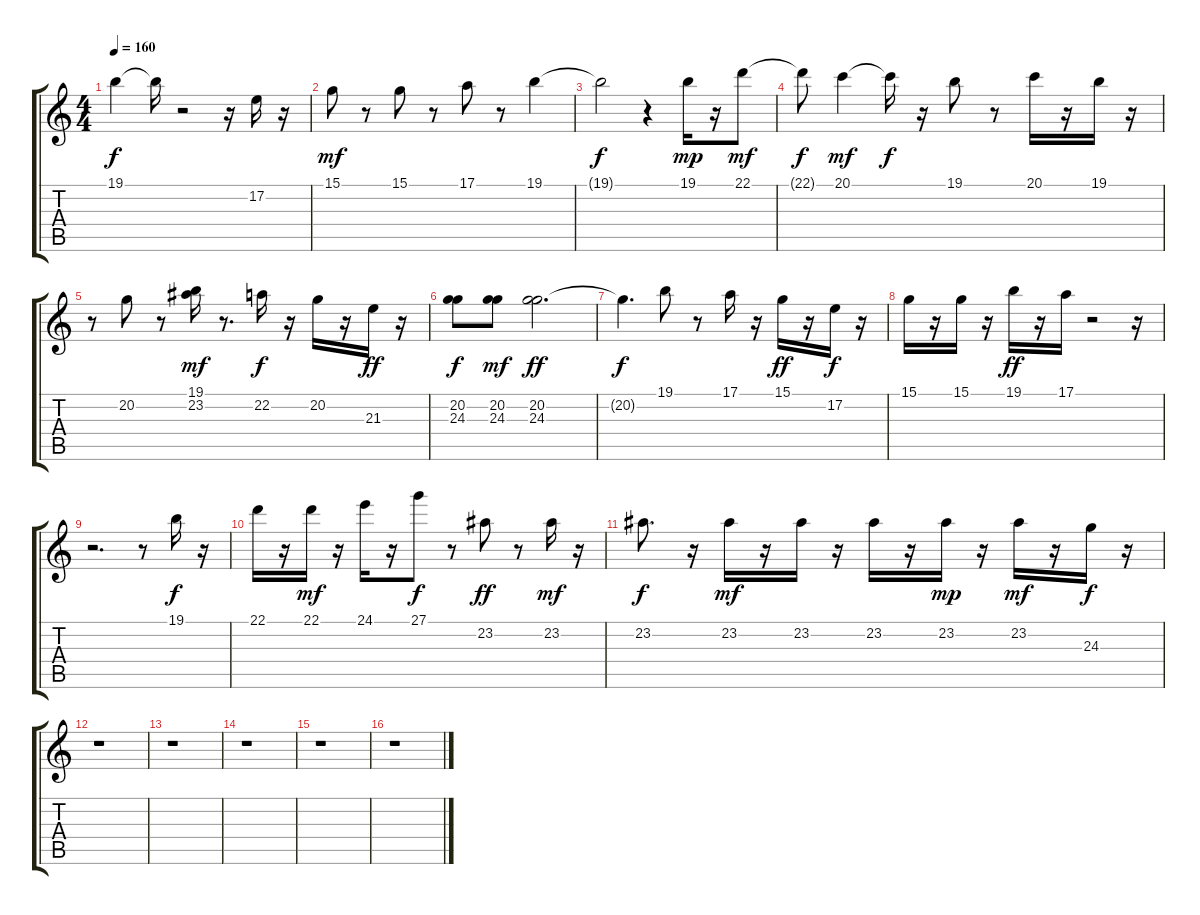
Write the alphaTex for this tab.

\track "" {instrument percussiveorgan}
\staff {score tabs}
\tuning (E4 B3 G3 D3 A2 E2) {hide}
\ts (4 4)
\tempo 160
\clef g2
\ks c
19.1{t}.4{dy f} 19.1{t}.16 r.2 r.16 17.2.16 r.16 |
15.1.8{dy mf} r.8 15.1.8 r.8 17.1.8 r.8 19.1.4 |
19.1{t}.2{dy f} r.4 19.1.16{dy mp} r.16 22.1.8{dy mf} |
22.1{t}.8{dy f} 20.1.4{dy mf} 20.1{t}.16{dy f} r.16 19.1.8 r.8 20.1.16 r.16 19.1.16 r.16 |
r.8 20.2.8 r.8 (19.1 23.2).16{dy mf} r.8{d} 22.2.16{dy f} r.16 20.2.16 r.16 21.3.16{dy ff} r.16 |
(20.2 24.3).8{dy f} (20.2 24.3).8{dy mf} (20.2 24.3).2{d dy ff} |
20.2{t}.4{d dy f} 19.1.8 r.8 17.1.16 r.16 15.1.16{dy ff} r.16 17.2.16{dy f} r.16 |
15.1.16 r.16 15.1.16 r.16 19.1.16{dy ff} r.16 17.1.16 r.2 r.16 |
r.2{d} r.8 19.1.16{dy f} r.16 |
22.1.16 r.16 22.1.16{dy mf} r.16 24.1.16 r.16 27.1.8{dy f} r.8 23.2.8{dy ff} r.8 23.2.16{dy mf} r.16 |
23.2.8{d dy f} r.16 23.2.16{dy mf} r.16 23.2.16 r.16 23.2.16 r.16 23.2.16{dy mp} r.16 23.2.16{dy mf} r.16 24.3.16{dy f} r.16 |
r.1 |
r.1 |
r.1 |
r.1 |
r.1
